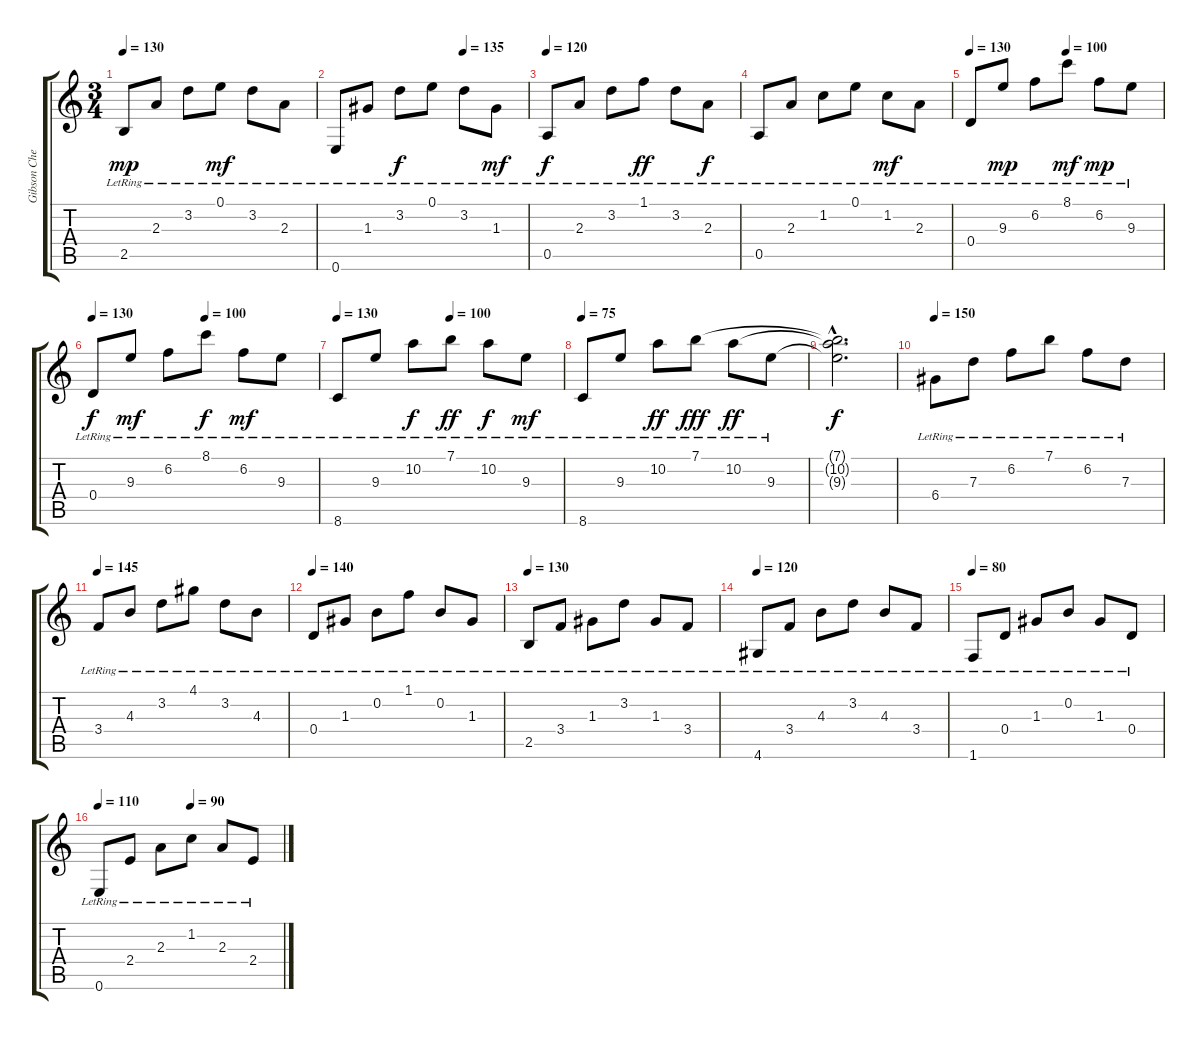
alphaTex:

\track ("Gibson Chet Atkins CE Wine Red" "Gibson Che") {instrument electricguitarjazz}
\staff {score tabs}
\tuning (E4 B3 G3 D3 A2 E2) {hide}
\ts (3 4)
\tempo 130
\clef g2
\ks c
2.5{lr}.8{dy mp} 2.3{lr}.8 3.2{lr}.8 0.1{lr}.8{dy mf} 3.2{lr}.8 2.3{lr}.8 |
\tempo (135 0.6666666666666666)
0.6{lr}.8 1.3{lr}.8 3.2{lr}.8{dy f} 0.1{lr}.8 3.2{lr}.8 1.3{lr}.8{dy mf} |
\tempo 120
0.5{lr}.8{dy f} 2.3{lr}.8 3.2{lr}.8 1.1{lr}.8{dy ff} 3.2{lr}.8 2.3{lr}.8{dy f} |
0.5{lr}.8 2.3{lr}.8 1.2{lr}.8 0.1{lr}.8 1.2{lr}.8{dy mf} 2.3{lr}.8 |
\tempo 130
\tempo (100 0.5)
0.4{lr}.8 9.3{lr}.8{dy mp} 6.2{lr}.8 8.1{lr}.8{dy mf} 6.2{lr}.8{dy mp} 9.3{lr}.8 |
\tempo 130
\tempo (100 0.5)
0.4{lr}.8{dy f} 9.3{lr}.8{dy mf} 6.2{lr}.8 8.1{lr}.8{dy f} 6.2{lr}.8{dy mf} 9.3{lr}.8 |
\tempo 130
\tempo (100 0.5)
8.6{lr}.8 9.3{lr}.8 10.2{lr}.8{dy f} 7.1{lr}.8{dy ff} 10.2{lr}.8{dy f} 9.3{lr}.8{dy mf} |
\tempo 75
8.6{lr}.8 9.3{lr}.8 10.2{lr}.8{dy ff} 7.1{lr}.8{dy fff} 10.2{lr}.8{dy ff} 9.3{lr}.8 |
(7.1{hac t} 10.2{hac t} 9.3{hac t}).2{d dy f} |
\tempo 150
6.4{lr}.8 7.3{lr}.8 6.2{lr}.8 7.1{lr}.8 6.2{lr}.8 7.3{lr}.8 |
\tempo 145
3.4{lr}.8 4.3{lr}.8 3.2{lr}.8 4.1{lr}.8 3.2{lr}.8 4.3{lr}.8 |
\tempo 140
0.4{lr}.8 1.3{lr}.8 0.2{lr}.8 1.1{lr}.8 0.2{lr}.8 1.3{lr}.8 |
\tempo 130
2.5{lr}.8 3.4{lr}.8 1.3{lr}.8 3.2{lr}.8 1.3{lr}.8 3.4{lr}.8 |
\tempo 120
4.6{lr}.8 3.4{lr}.8 4.3{lr}.8 3.2{lr}.8 4.3{lr}.8 3.4{lr}.8 |
\tempo 80
1.6{lr}.8 0.4{lr}.8 1.3{lr}.8 0.2{lr}.8 1.3{lr}.8 0.4{lr}.8 |
\tempo 110
\tempo (90 0.5)
0.6{lr}.8 2.4{lr}.8 2.3{lr}.8 1.2{lr}.8 2.3{lr}.8 2.4{lr}.8
